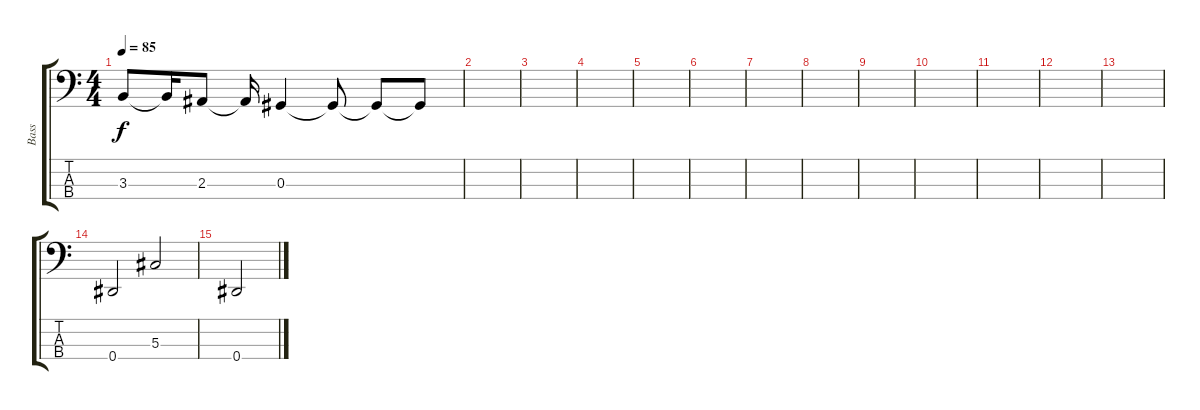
\track ("Bass" "Bass") {instrument electricbassfinger}
\staff {score tabs}
\tuning (Gb2 Db2 Ab1 Eb1) {hide}
\ts (4 4)
\tempo 85
\clef f4
\ks c
3.3.8{dy f} 3.3{t}.16 2.3.8 2.3{t}.16 0.3.4 0.3{t}.8 0.3{t}.8 0.3{t}.8 |
|
|
|
|
|
|
|
|
|
|
|
|
0.4.2 5.3.2 |
0.4.2
